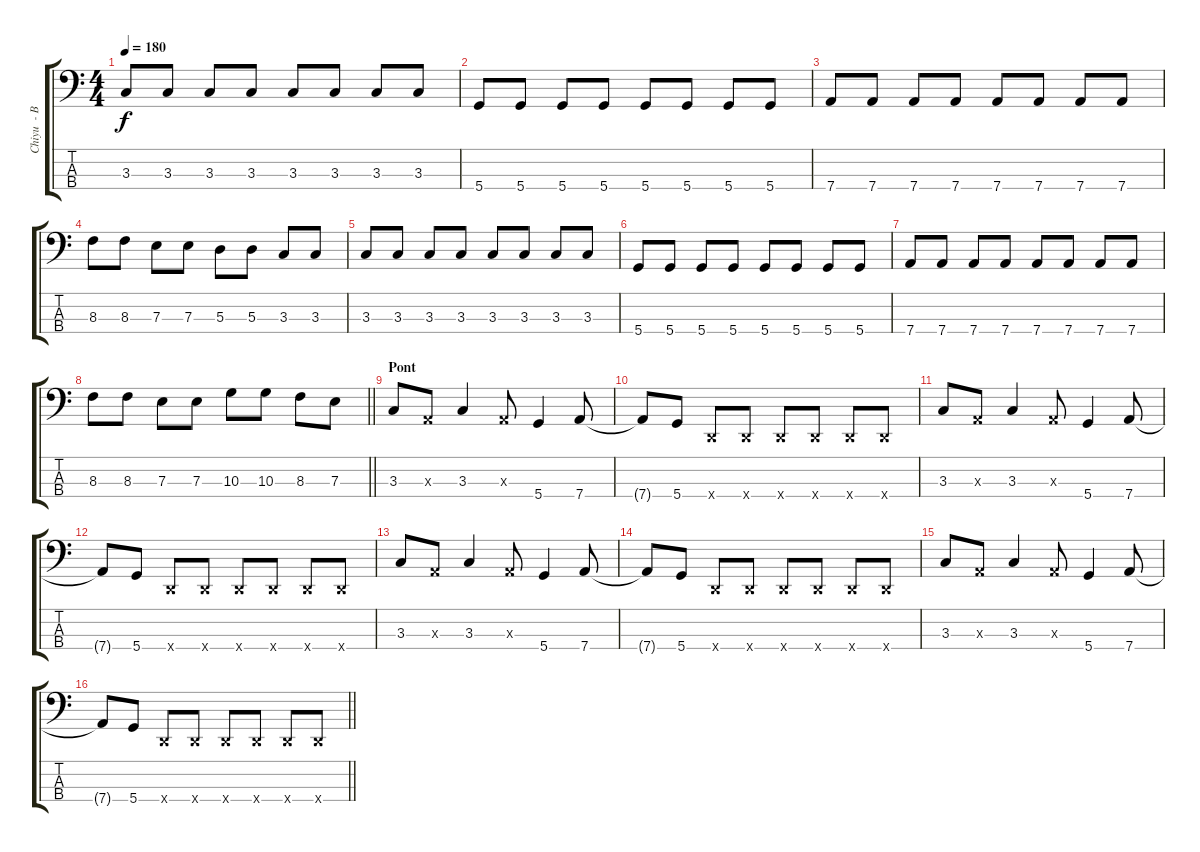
\track ("Chiyu  - Basse" "Chiyu  - B") {instrument electricbassfinger}
\staff {score tabs}
\tuning (G2 D2 A1 D1) {hide}
\ts (4 4)
\tempo 180
\clef f4
\ks c
3.3.8{dy f} 3.3.8 3.3.8 3.3.8 3.3.8 3.3.8 3.3.8 3.3.8 |
5.4.8 5.4.8 5.4.8 5.4.8 5.4.8 5.4.8 5.4.8 5.4.8 |
7.4.8 7.4.8 7.4.8 7.4.8 7.4.8 7.4.8 7.4.8 7.4.8 |
8.3.8 8.3.8 7.3.8 7.3.8 5.3.8 5.3.8 3.3.8 3.3.8 |
3.3.8 3.3.8 3.3.8 3.3.8 3.3.8 3.3.8 3.3.8 3.3.8 |
5.4.8 5.4.8 5.4.8 5.4.8 5.4.8 5.4.8 5.4.8 5.4.8 |
7.4.8 7.4.8 7.4.8 7.4.8 7.4.8 7.4.8 7.4.8 7.4.8 |
\barLineRight lightlight
8.3.8 8.3.8 7.3.8 7.3.8 10.3.8 10.3.8 8.3.8 7.3.8 |
\section ("" "Pont")
3.3.8 0.3{x}.8 3.3.4 0.3{x}.8 5.4.4 7.4.8 |
7.4{t}.8 5.4.8 0.4{x}.8 0.4{x}.8 0.4{x}.8 0.4{x}.8 0.4{x}.8 0.4{x}.8 |
3.3.8 0.3{x}.8 3.3.4 0.3{x}.8 5.4.4 7.4.8 |
7.4{t}.8 5.4.8 0.4{x}.8 0.4{x}.8 0.4{x}.8 0.4{x}.8 0.4{x}.8 0.4{x}.8 |
3.3.8 0.3{x}.8 3.3.4 0.3{x}.8 5.4.4 7.4.8 |
7.4{t}.8 5.4.8 0.4{x}.8 0.4{x}.8 0.4{x}.8 0.4{x}.8 0.4{x}.8 0.4{x}.8 |
3.3.8 0.3{x}.8 3.3.4 0.3{x}.8 5.4.4 7.4.8 |
\barLineRight lightlight
7.4{t}.8 5.4.8 0.4{x}.8 0.4{x}.8 0.4{x}.8 0.4{x}.8 0.4{x}.8 0.4{x}.8
